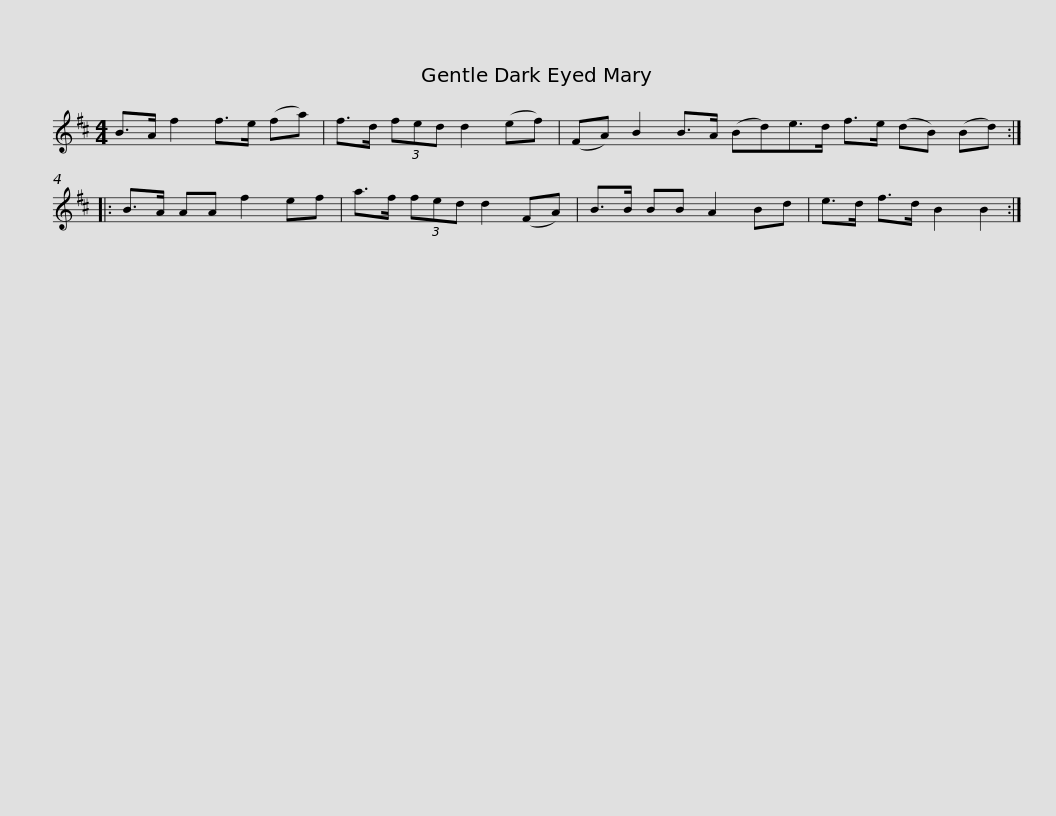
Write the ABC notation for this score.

X:1
L:1/8
M:4/4
I:linebreak $
K:D
V:1 treble
V:1
 B>A f2 f>e (fa) | f>d (3fed d2 (ef) | (FA) B2 B>A (Bd)e>d f>e (dB) (Bd) :: B>A AA f2 ef |$ a>f (3fed d2 (FA) | %5
 B>B BB A2 Bd | e>d f>d B2 B2 :| %7
